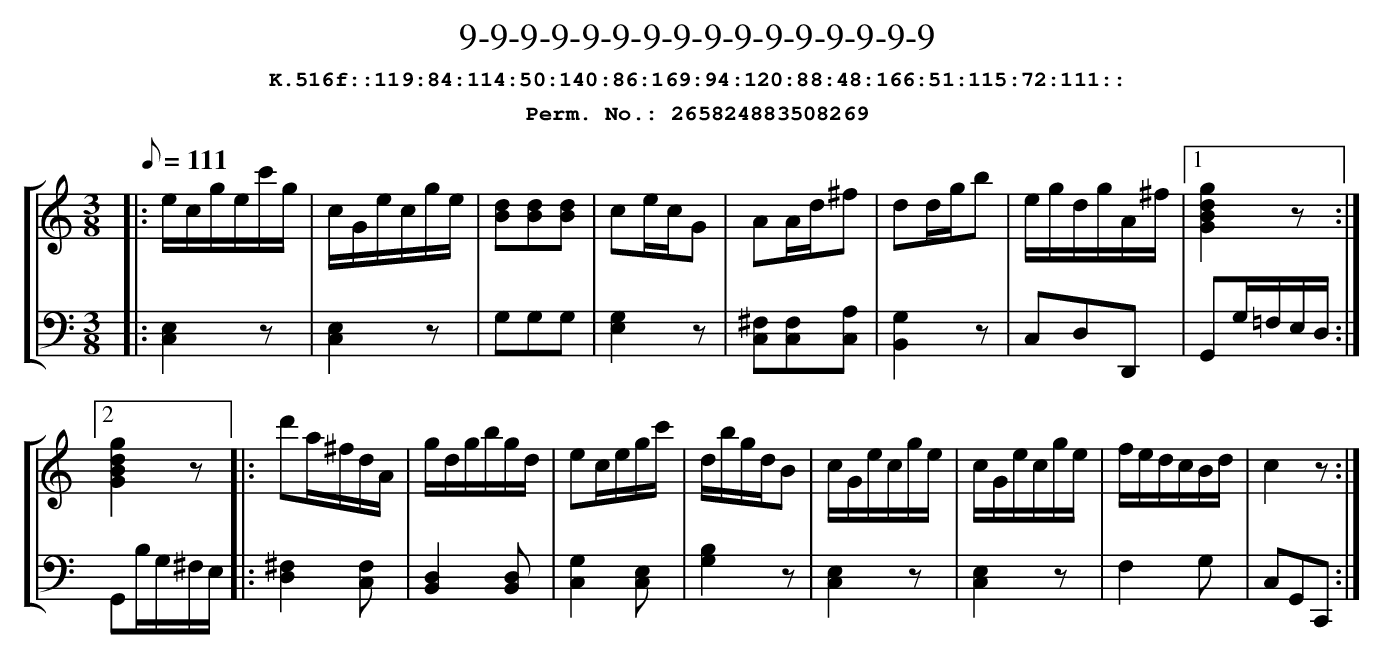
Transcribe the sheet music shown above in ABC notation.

X:1
T:9-9-9-9-9-9-9-9-9-9-9-9-9-9-9-9
T:$1K.516f::119:84:114:50:140:86:169:94:120:88:48:166:51:115:72:111::$0
T:$1Perm. No.: 265824883508269$0
M:3/8
L:1/8
Q:1/8=111
%%staves [1 2]
V:1 clef=treble
V:2 clef=bass
K:C
[V:1]|: e/c/g/e/c'/g/ |\
[V:2]|: [E,2C,2]z |\
[V:1] c/G/e/c/g/e/ |\
[V:2] [E,2C,2]z |\
[V:1] [dB][dB][dB] |\
[V:2] G,G,G, |\
[V:1] ce/c/G |\
[V:2] [G,2E,2]z |\
[V:1] AA/d/^f |\
[V:2] [^F,C,][F,C,][A,C,] |\
[V:1] dd/g/b |\
[V:2] [G,2B,,2]z |\
[V:1] e/g/d/g/A/^f/ \
[V:2] C,D,D,, \
[V:1]|1 [g2d2B2G2]z :|2
[V:2]|1 G,,G,/=F,/E,/D,/ :|2
[V:1] [g2d2B2G2]z |:\
[V:2] G,,B,/G,/^F,/E,/ |:\
[V:1] d'a/^f/d/A/ |\
[V:2] [^F,2D,2][F,C,] |\
[V:1] g/d/g/b/g/d/ |\
[V:2] [D,2B,,2][D,B,,] |\
[V:1] ec/e/g/c'/ |\
[V:2] [G,2C,2][E,C,] |\
[V:1] d/b/g/d/B |\
[V:2] [B,2G,2]z |\
[V:1] c/G/e/c/g/e/ |\
[V:2] [E,2C,2]z |\
[V:1] c/G/e/c/g/e/ |\
[V:2] [E,2C,2]z |\
[V:1] f/e/d/c/B/d/ |\
[V:2] F,2G, |\
[V:1] c2z :|]
[V:2] C,G,,C,, :|]
